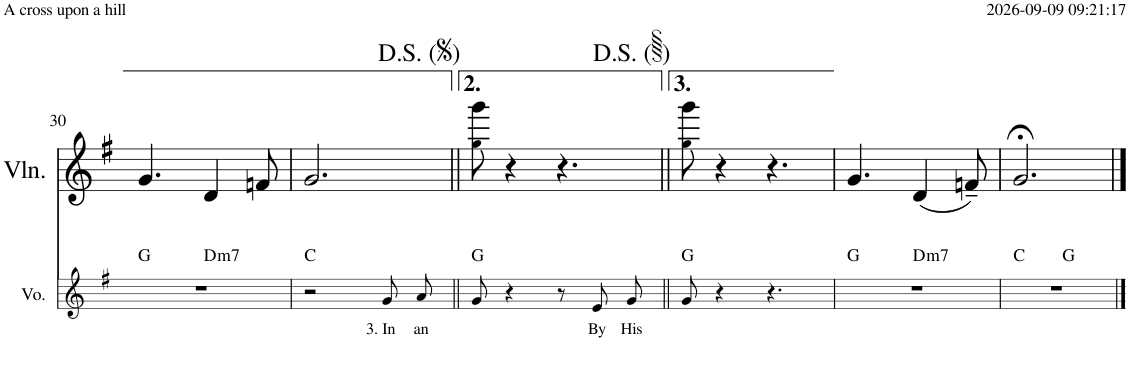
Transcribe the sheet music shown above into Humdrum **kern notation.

**kern	**text	**harte	**kern
*part2	*part2	*part2	*part1
*staff2	*staff2	*	*staff1
*I"Voice	*	*	*I"Violin
*I'Vo.	*	*	*I'Vln.
!!LO:PB:g=z
*clefG2	*	*	*clefG2
*k[f#]	*	*	*k[f#]
*M6/8	*	*	*M6/8
=30	=30	=30	=30
*^	*	*	*
2.r	4.ryy	.	G:maj	4.g/
!	!	!	!LO:H:kt=m7	!
.	4.ryy	.	D:min7	4d/
.	.	.	.	8fn/
*v	*v	*	*	*
=31	=31	=31	=31
2r	.	C:maj	2.g/
!	!LO:LY:b	!	!
8g/L	3. In	.	.
!	!LO:LY:b	!	!
8a/J	an	.	.
=32||	=32||	=32||	=32||
8g/	.	G:maj	8gg!\ 8ggg\
4r	.	.	4r
8r	.	.	4.r
!	!LO:LY:b	!	!
8e/L	By	.	.
!	!LO:LY:b	!	!
8g/J	His	.	.
=33||	=33||	=33||	=33||
8g/	.	G:maj	8gg!\ 8ggg\
4r	.	.	4r
4.r	.	.	4.r
=34	=34	=34	=34
*^	*	*	*
2.r	4.ryy	.	G:maj	4.g/
!	!	!	!LO:H:kt=m7	!
.	4.ryy	.	D:min7	(4d/
.	.	.	.	8fn~/)
=35	=35	=35	=35	=35
2.r	4.ryy	.	C:maj	2.g;</
.	4.ryy	.	G:maj	.
*v	*v	*	*	*
==	==	==	==
*-	*-	*-	*-
